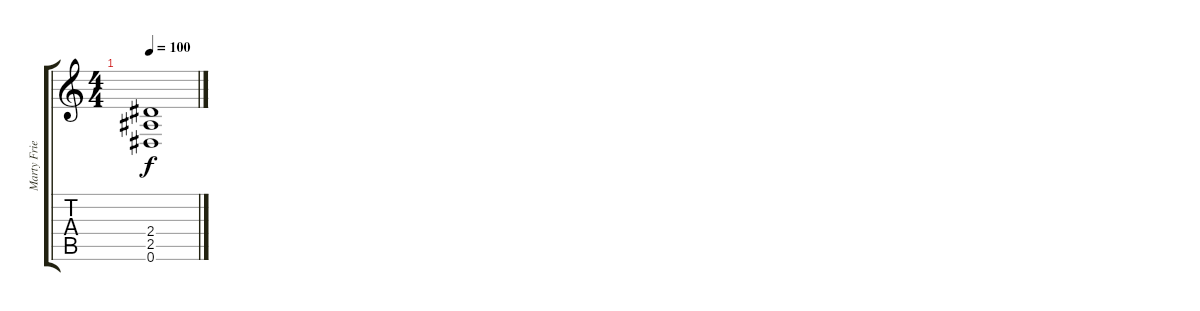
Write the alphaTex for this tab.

\track ("Marty Friedman" "Marty Frie") {instrument distortionguitar}
\staff {score tabs}
\tuning (Eb4 Bb3 Gb3 Db3 Ab2 Eb2) {hide}
\ts (4 4)
\tempo 100
\clef g2
\ks c
(2.4{t} 2.5{t} 0.6{t}).1{dy f}
